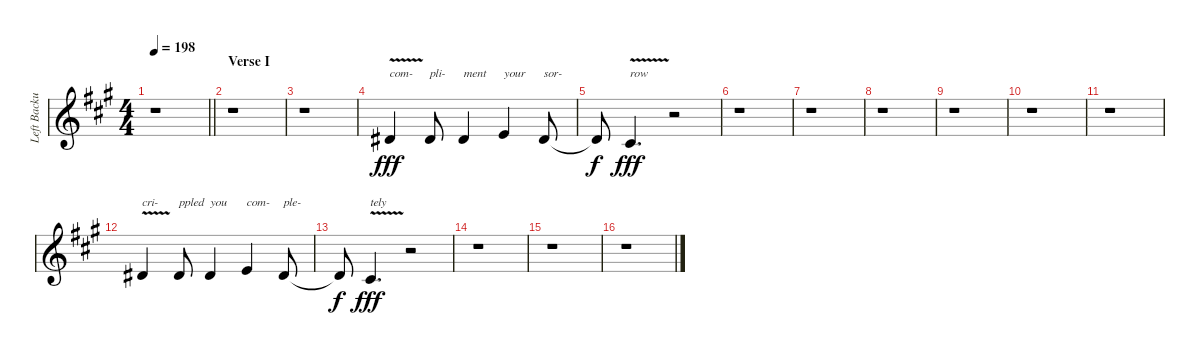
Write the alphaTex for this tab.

\track ("Left Backup Vocals" "Left Backu") {instrument lead6voice}
\staff {score}
\tuning (Eb4 Bb3 Gb3 Db3 Ab2 Db2) {hide}
\ts (4 4)
\tempo 198
\clef g2
\barLineRight lightlight
\ks a
r.1{dy fff} |
\section ("" "Verse I")
r.1 |
r.1 |
9.3{v}.4{txt "com-"} 9.3.8{txt "pli-"} 9.3.4{txt "ment"} 10.3.4{txt "your"} 9.3.8{txt "sor-"} |
9.3{t}.8{dy f} 7.3{v}.4{d txt "row" dy fff} r.2 |
r.1 |
r.1 |
r.1 |
r.1 |
r.1 |
r.1 |
9.3{v}.4{txt "cri-"} 9.3.8{txt "ppled"} 9.3.4{txt "you"} 10.3.4{txt "com-"} 9.3.8{txt "ple-"} |
9.3{t}.8{dy f} 7.3{v}.4{d txt "tely" dy fff} r.2 |
r.1 |
r.1 |
r.1
